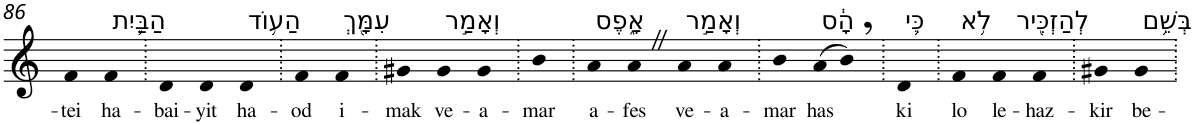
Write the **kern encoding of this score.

**kern	**text
*part1	*part1
*staff1	*staff1
*I"Piano	*
*I'Pno	*
!!LO:PB:g=z
*clefG2	*
*k[]	*
=86	=86
!	!LO:LY:b
4f	-tei
!LO:TX:a:t=הַבַּ֛יִת	!
!	!LO:LY:b
4f	ha-
=87.	=87.
!	!LO:LY:b
4d	-bai-
!	!LO:LY:b
4d	-yit
!LO:TX:a:t=הַע֥וֹד	!
!	!LO:LY:b
4d	ha-
=88.	=88.
!	!LO:LY:b
4f	-od
!LO:TX:a:t=עִמָּ֖ךְ	!
!	!LO:LY:b
4f	i-
=89.	=89.
!	!LO:LY:b
4g#X	-mak
!LO:TX:a:t=וְאָמַ֣ר	!
!	!LO:LY:b
4g#	ve-
!	!LO:LY:b
4g#	-a-
=90.	=90.
!	!LO:LY:b
4b	-mar
=91.	=91.
!LO:TX:a:t=אָ֑פֶס	!
!	!LO:LY:b
4a	a-
!	!LO:LY:b
4aZ	-fes
!LO:TX:a:t=וְאָמַ֣ר	!
!	!LO:LY:b
4a	ve-
!	!LO:LY:b
4a	-a-
=92.	=92.
!	!LO:LY:b
4b	-mar
!LO:TX:a:t=הָ֔ס	!
!	!LO:LY:b
(>8a	has
8b,)	.
=93.	=93.
!LO:TX:a:t=כִּ֛י	!
!	!LO:LY:b
4d	ki
=94.	=94.
!LO:TX:a:t=לֹ֥א	!
!	!LO:LY:b
4f	lo
!LO:TX:a:t=לְהַזְכִּ֖יר	!
!	!LO:LY:b
4f	le-
!	!LO:LY:b
4f	-haz-
=95.	=95.
!	!LO:LY:b
4g#X	-kir
!LO:TX:a:t=בְּשֵׁ֥ם	!
!	!LO:LY:b
4g#	be-
=.	=.
*-	*-
